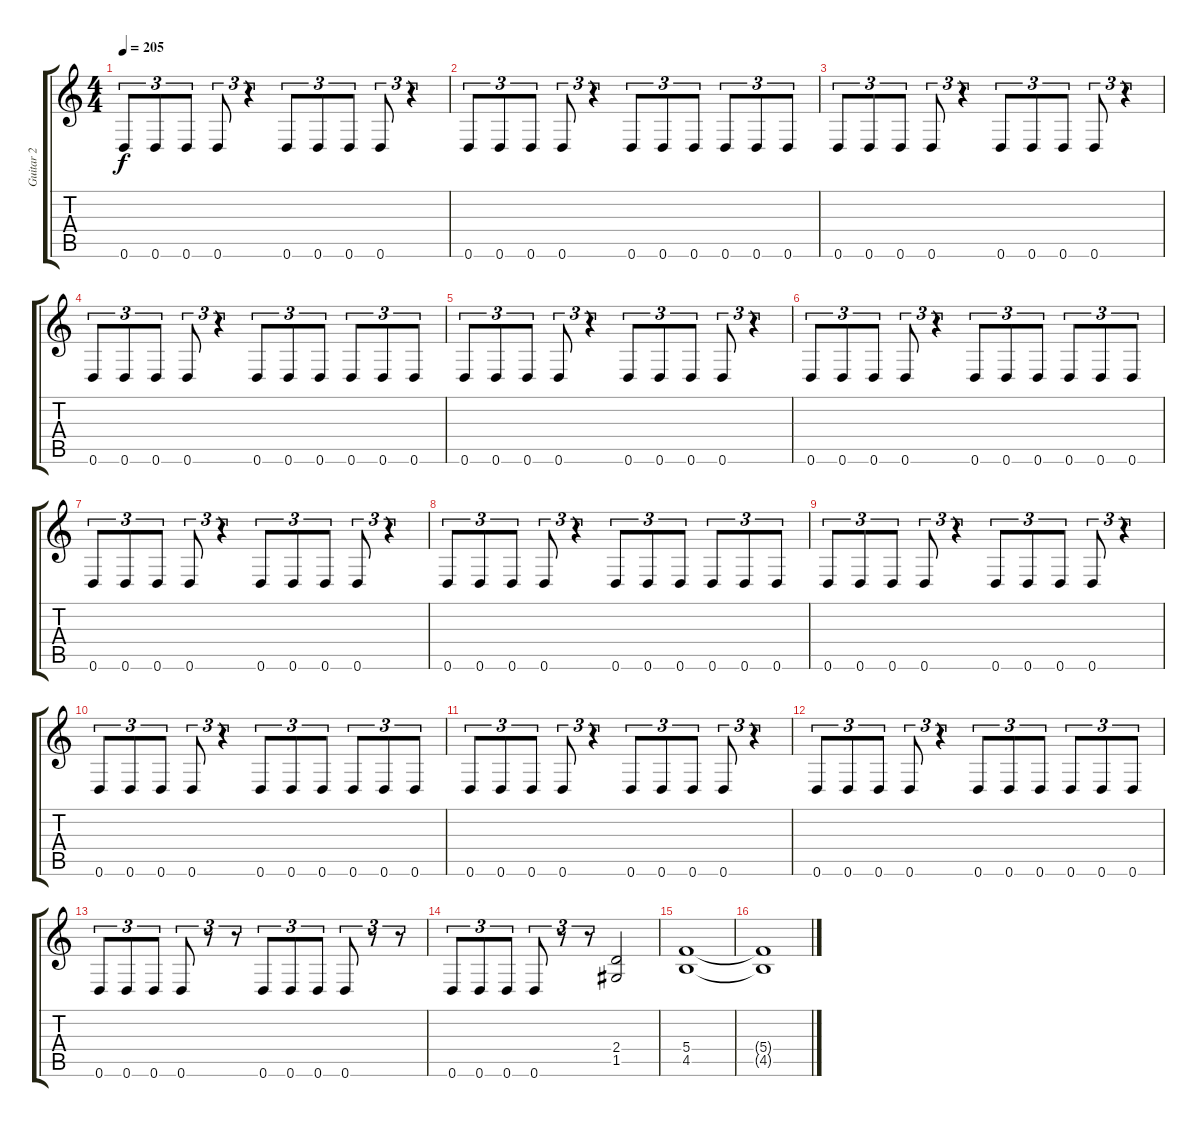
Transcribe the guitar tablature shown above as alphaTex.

\track ("Guitar 2" "Guitar 2") {instrument distortionguitar}
\staff {score tabs}
\tuning (D4 A3 F3 C3 G2 D2) {hide}
\ts (4 4)
\tempo 205
\clef g2
\ks c
0.6.8{tu (3 2) dy f} 0.6.8{tu (3 2)} 0.6.8{tu (3 2)} 0.6.8{tu (3 2)} r.4{tu (3 2)} 0.6.8{tu (3 2)} 0.6.8{tu (3 2)} 0.6.8{tu (3 2)} 0.6.8{tu (3 2)} r.4{tu (3 2)} |
0.6.8{tu (3 2)} 0.6.8{tu (3 2)} 0.6.8{tu (3 2)} 0.6.8{tu (3 2)} r.4{tu (3 2)} 0.6.8{tu (3 2)} 0.6.8{tu (3 2)} 0.6.8{tu (3 2)} 0.6.8{tu (3 2)} 0.6.8{tu (3 2)} 0.6.8{tu (3 2)} |
0.6.8{tu (3 2)} 0.6.8{tu (3 2)} 0.6.8{tu (3 2)} 0.6.8{tu (3 2)} r.4{tu (3 2)} 0.6.8{tu (3 2)} 0.6.8{tu (3 2)} 0.6.8{tu (3 2)} 0.6.8{tu (3 2)} r.4{tu (3 2)} |
0.6.8{tu (3 2)} 0.6.8{tu (3 2)} 0.6.8{tu (3 2)} 0.6.8{tu (3 2)} r.4{tu (3 2)} 0.6.8{tu (3 2)} 0.6.8{tu (3 2)} 0.6.8{tu (3 2)} 0.6.8{tu (3 2)} 0.6.8{tu (3 2)} 0.6.8{tu (3 2)} |
0.6.8{tu (3 2)} 0.6.8{tu (3 2)} 0.6.8{tu (3 2)} 0.6.8{tu (3 2)} r.4{tu (3 2)} 0.6.8{tu (3 2)} 0.6.8{tu (3 2)} 0.6.8{tu (3 2)} 0.6.8{tu (3 2)} r.4{tu (3 2)} |
0.6.8{tu (3 2)} 0.6.8{tu (3 2)} 0.6.8{tu (3 2)} 0.6.8{tu (3 2)} r.4{tu (3 2)} 0.6.8{tu (3 2)} 0.6.8{tu (3 2)} 0.6.8{tu (3 2)} 0.6.8{tu (3 2)} 0.6.8{tu (3 2)} 0.6.8{tu (3 2)} |
0.6.8{tu (3 2)} 0.6.8{tu (3 2)} 0.6.8{tu (3 2)} 0.6.8{tu (3 2)} r.4{tu (3 2)} 0.6.8{tu (3 2)} 0.6.8{tu (3 2)} 0.6.8{tu (3 2)} 0.6.8{tu (3 2)} r.4{tu (3 2)} |
0.6.8{tu (3 2)} 0.6.8{tu (3 2)} 0.6.8{tu (3 2)} 0.6.8{tu (3 2)} r.4{tu (3 2)} 0.6.8{tu (3 2)} 0.6.8{tu (3 2)} 0.6.8{tu (3 2)} 0.6.8{tu (3 2)} 0.6.8{tu (3 2)} 0.6.8{tu (3 2)} |
0.6.8{tu (3 2)} 0.6.8{tu (3 2)} 0.6.8{tu (3 2)} 0.6.8{tu (3 2)} r.4{tu (3 2)} 0.6.8{tu (3 2)} 0.6.8{tu (3 2)} 0.6.8{tu (3 2)} 0.6.8{tu (3 2)} r.4{tu (3 2)} |
0.6.8{tu (3 2)} 0.6.8{tu (3 2)} 0.6.8{tu (3 2)} 0.6.8{tu (3 2)} r.4{tu (3 2)} 0.6.8{tu (3 2)} 0.6.8{tu (3 2)} 0.6.8{tu (3 2)} 0.6.8{tu (3 2)} 0.6.8{tu (3 2)} 0.6.8{tu (3 2)} |
0.6.8{tu (3 2)} 0.6.8{tu (3 2)} 0.6.8{tu (3 2)} 0.6.8{tu (3 2)} r.4{tu (3 2)} 0.6.8{tu (3 2)} 0.6.8{tu (3 2)} 0.6.8{tu (3 2)} 0.6.8{tu (3 2)} r.4{tu (3 2)} |
0.6.8{tu (3 2)} 0.6.8{tu (3 2)} 0.6.8{tu (3 2)} 0.6.8{tu (3 2)} r.4{tu (3 2)} 0.6.8{tu (3 2)} 0.6.8{tu (3 2)} 0.6.8{tu (3 2)} 0.6.8{tu (3 2)} 0.6.8{tu (3 2)} 0.6.8{tu (3 2)} |
0.6.8{tu (3 2)} 0.6.8{tu (3 2)} 0.6.8{tu (3 2)} 0.6.8{tu (3 2)} r.8{tu (3 2)} r.8{tu (3 2)} 0.6.8{tu (3 2)} 0.6.8{tu (3 2)} 0.6.8{tu (3 2)} 0.6.8{tu (3 2)} r.8{tu (3 2)} r.8{tu (3 2)} |
0.6.8{tu (3 2)} 0.6.8{tu (3 2)} 0.6.8{tu (3 2)} 0.6.8{tu (3 2)} r.8{tu (3 2)} r.8{tu (3 2)} (2.4 1.5).2 |
(5.4 4.5).1 |
(5.4{t} 4.5{t}).1
